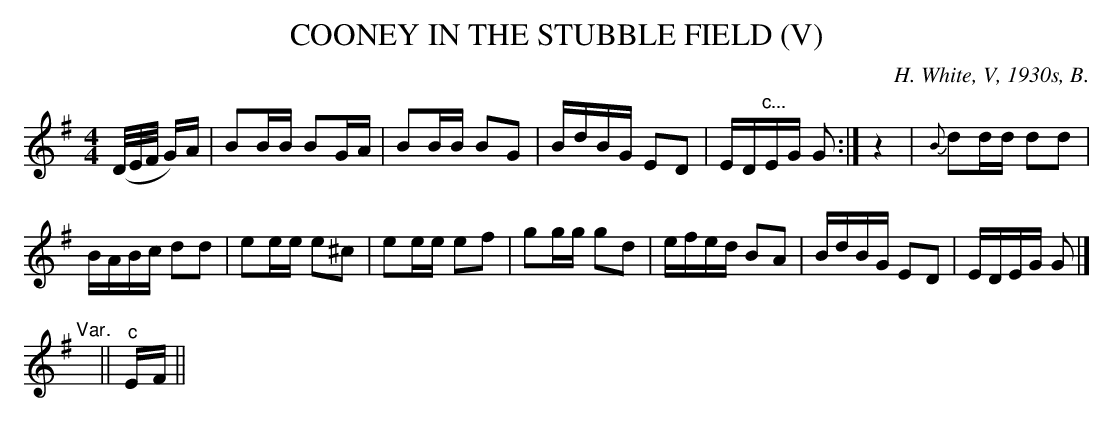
X:1
T: COONEY IN THE STUBBLE FIELD (V)
O: H. White, V, 1930s, B.
M: 4/4
L: 1/16
K: G	% Transposed from the book's key of E
(D/E/F/ G)A |\
B2BB B2GA | B2BB B2G2 | BdBG E2D2 | ED"^c..."EG G2 :| z4 | {B}d2dd d2d2 |
BABc d2d2 | e2ee e2^c2 | e2ee e2f2 | g2gg g2d2 | efed B2A2 | BdBG E2D2 | EDEG G2 |]
"^Var."y|| "^c"EF ||
